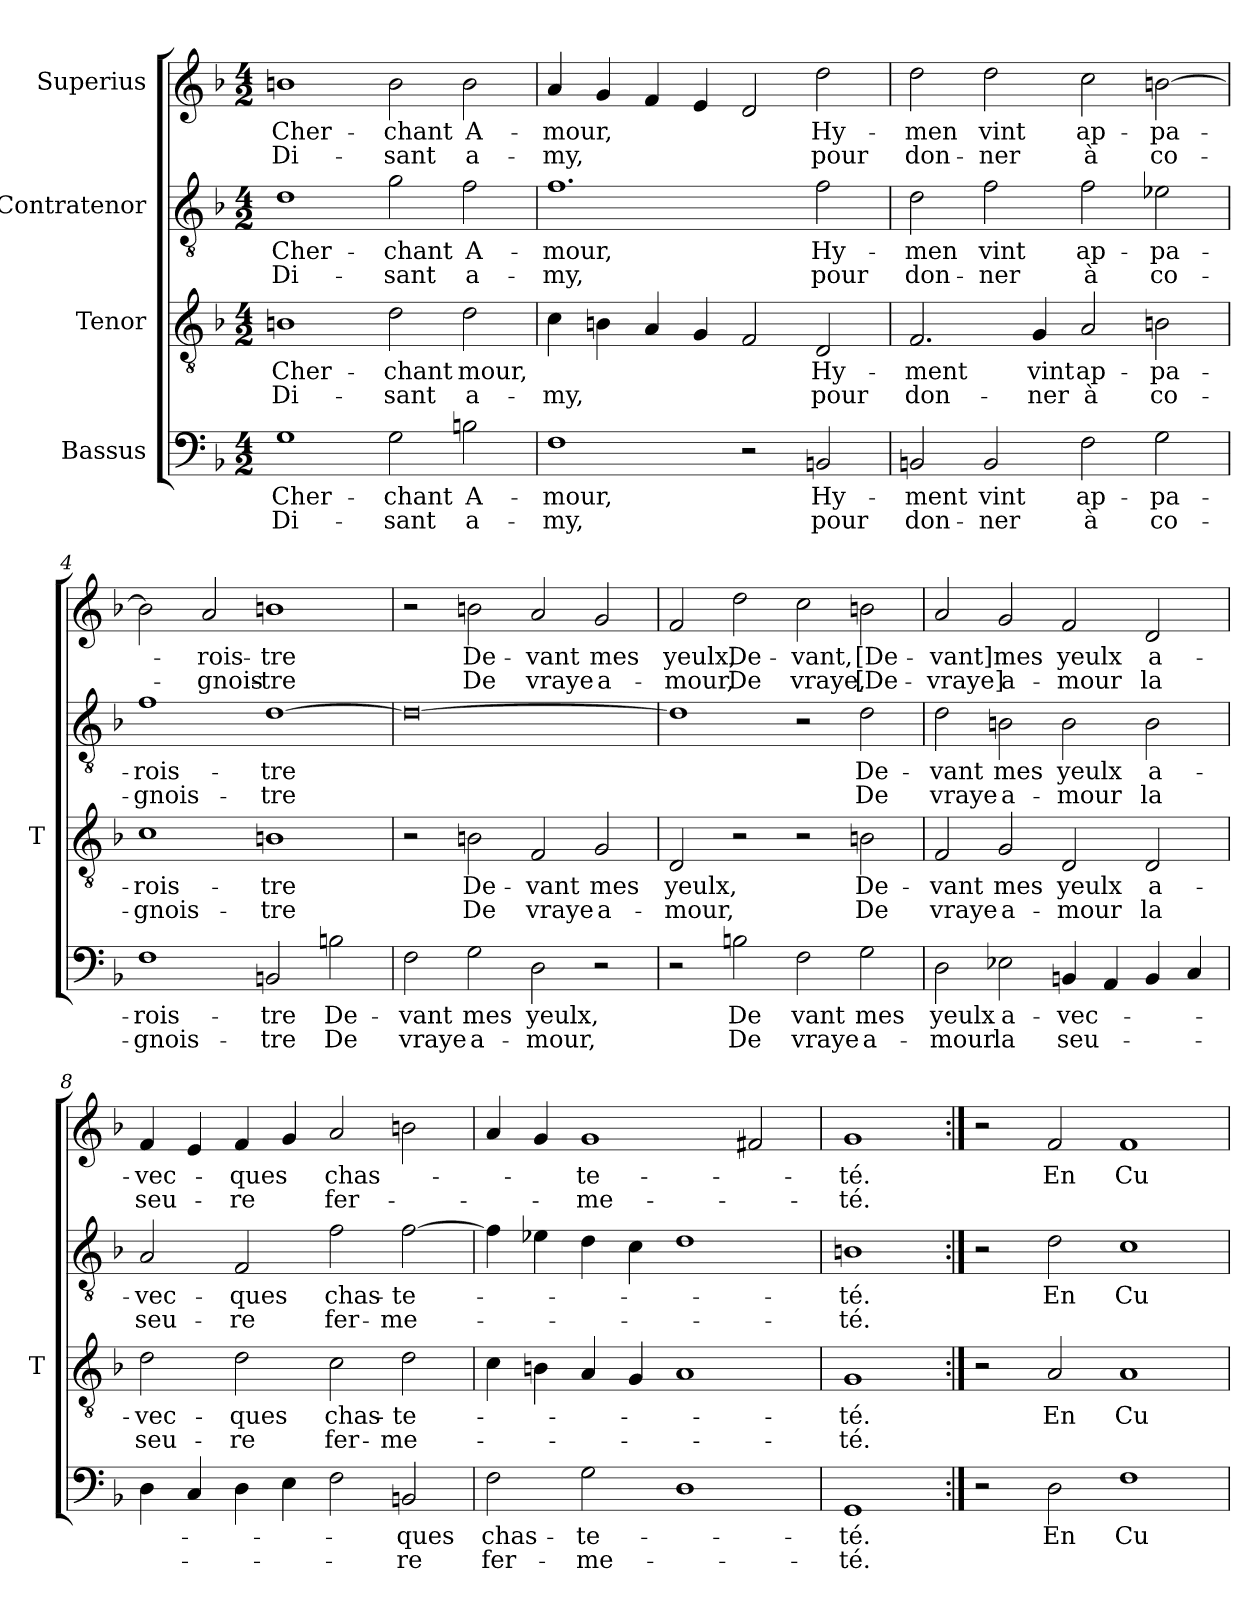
**kern	**text	**text	**kern	**text	**text	**kern	**text	**text	**kern	**text	**text
*part4	*part4	*part4	*part3	*part3	*part3	*part2	*part2	*part2	*part1	*part1	*part1
*staff4	*staff4	*staff4	*staff3	*staff3	*staff3	*staff2	*staff2	*staff2	*staff1	*staff1	*staff1
*I"Bassus	*	*	*I"Tenor	*	*	*I"Contratenor	*	*	*I"Superius	*	*
*	*	*	*I'T	*	*	*	*	*	*	*	*
*clefF4	*	*	*clefGv2	*	*	*clefGv2	*	*	*clefG2	*	*
*k[b-]	*	*	*k[b-]	*	*	*k[b-]	*	*	*k[b-]	*	*
*M4/2	*	*	*M4/2	*	*	*M4/2	*	*	*M4/2	*	*
=1	=1	=1	=1	=1	=1	=1	=1	=1	=1	=1	=1
1G	Cher-	Di-	1Bn	Cher-	Di-	1d	Cher-	Di-	1b	Cher-	Di-
2G	-chant	-sant	2d	-chant	-sant	2g	-chant	-sant	2b	-chant	-sant
2B	A-	a-	2d	-mour,	a-	2f	A-	a-	2b	A-	a-
=2	=2	=2	=2	=2	=2	=2	=2	=2	=2	=2	=2
1F	-mour,	-my,	4c	.	-my,	1.f	-mour,	-my,	4a	-mour,	-my,
.	.	.	4Bn	.	.	.	.	.	4g	.	.
.	.	.	4A	.	.	.	.	.	4f	.	.
.	.	.	4G	.	.	.	.	.	4e	.	.
2r	.	.	2F	.	.	.	.	.	2d	.	.
2BB	Hy-	-pour	2D	Hy-	-pour	2f	Hy-	-pour	2dd	Hy-	-pour
=3	=3	=3	=3	=3	=3	=3	=3	=3	=3	=3	=3
2BB	-ment	don-	2.F	-ment	don-	2d	-men	don-	2dd	-men	don-
2BB	-vint	-ner	.	.	.	2f	-vint	-ner	2dd	-vint	-ner
.	.	.	4G	-vint	-ner	.	.	.	.	.	.
2F	ap-	-à	2A	ap-	-à	2f	ap-	-à	2cc	ap-	-à
2G	pa-	co-	2Bn	pa-	co-	2e-X	pa-	co-	[2b	pa-	co-
=4	=4	=4	=4	=4	=4	=4	=4	=4	=4	=4	=4
1F	rois-	gnois-	1c	rois-	gnois-	1f	rois-	gnois-	2b]	.	.
.	.	.	.	.	.	.	.	.	2a	rois-	gnois-
2BB	-tre	-tre	1Bn	-tre	-tre	[1d	-tre	-tre	1b	-tre	-tre
2B	De-	-De	.	.	.	.	.	.	.	.	.
=5	=5	=5	=5	=5	=5	=5	=5	=5	=5	=5	=5
2F	-vant	-vraye	2r	.	.	0d_	.	.	2r	.	.
2G	-mes	a-	2Bn	De-	-De	.	.	.	2b	De-	-De
2D	-yeulx,	-mour,	2F	-vant	-vraye	.	.	.	2a	-vant	-vraye
2r	.	.	2G	-mes	a-	.	.	.	2g	-mes	a-
=6	=6	=6	=6	=6	=6	=6	=6	=6	=6	=6	=6
2r	.	.	2D	-yeulx,	-mour,	1d]	.	.	2f	-yeulx,	-mour,
2B	-De	-De	2r	.	.	.	.	.	2dd	De-	-De
2F	-vant	-vraye	2r	.	.	2r	.	.	2cc	-vant,	-vraye,
2G	-mes	a-	2Bn	De-	-De	2d	De-	-De	2b	[De-	[De-
=7	=7	=7	=7	=7	=7	=7	=7	=7	=7	=7	=7
2D	-yeulx	-mour	2F	-vant	-vraye	2d	-vant	-vraye	2a	-vant]	-vraye]
2E-X	a-	-la	2G	-mes	a-	2B	-mes	a-	2g	-mes	a-
4BB	vec-	seu-	2D	-yeulx	-mour	2B	-yeulx	-mour	2f	-yeulx	-mour
4AA	.	.	.	.	.	.	.	.	.	.	.
4BB	.	.	2D	a-	-la	2B	a-	-la	2d	a-	-la
4C	.	.	.	.	.	.	.	.	.	.	.
=8	=8	=8	=8	=8	=8	=8	=8	=8	=8	=8	=8
4D	.	.	2d	vec-	seu-	2A	vec-	seu-	4f	vec-	seu-
4C	.	.	.	.	.	.	.	.	4e	.	.
4D	.	.	2d	-ques	-re	2F	-ques	-re	4f	-ques	-re
4E	.	.	.	.	.	.	.	.	4g	.	.
2F	.	.	2c	chas-	fer-	2f	chas-	fer-	2a	chas-	fer-
2BB	-ques	-re	2d	te-	me-	[2f	te-	me-	2b	.	.
=9	=9	=9	=9	=9	=9	=9	=9	=9	=9	=9	=9
2F	chas-	fer-	4c	.	.	4f]	.	.	4a	.	.
.	.	.	4Bn	.	.	4e-X	.	.	4g	.	.
2G	te-	me-	4A	.	.	4d	.	.	1g	te-	me-
.	.	.	4G	.	.	4c	.	.	.	.	.
1D	.	.	1A	.	.	1d	.	.	.	.	.
.	.	.	.	.	.	.	.	.	2f#X	.	.
=10	=10	=10	=10	=10	=10	=10	=10	=10	=10	=10	=10
1GG	-té.	-té.	1G	-té.	-té.	1B	-té.	-té.	1g	-té.	-té.
=11:|!	=11:|!	=11:|!	=11:|!	=11:|!	=11:|!	=11:|!	=11:|!	=11:|!	=11:|!	=11:|!	=11:|!
2r	.	.	2r	.	.	2r	.	.	2r	.	.
2D	-En	.	2A	-En	.	2d	-En	.	2f	-En	.
1F	Cu-	.	1A	Cu-	.	1c	Cu-	.	1f	Cu-	.
=	=	=	=	=	=	=	=	=	=	=	=
*-	*-	*-	*-	*-	*-	*-	*-	*-	*-	*-	*-
